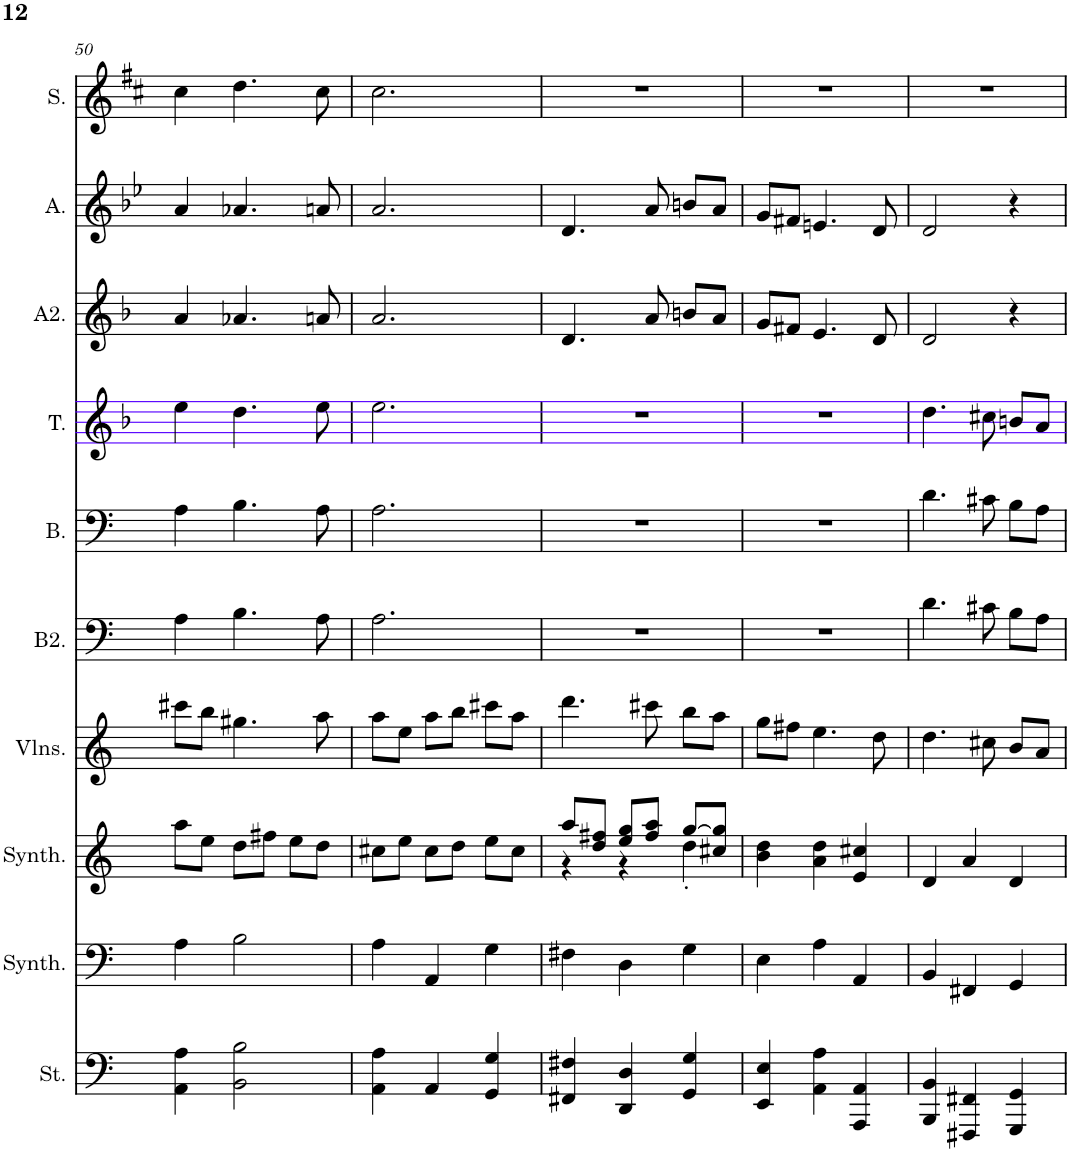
**kern	**kern	**kern	**kern	**kern	**kern	**kern	**kern	**kern	**kern
*part10	*part9	*part8	*part7	*part6	*part5	*part4	*part3	*part2	*part1
*staff10	*staff9	*staff8	*staff7	*staff6	*staff5	*staff4	*staff3	*staff2	*staff1
*I"Cordes, D'Bass/Strings, etc	*I"Synthétiseur d'instruments à cordes, Synth strings, etc	*I"Synthétiseur d'instruments à cordes, Synth strings 2	*I"Violons, 1st violins	*I"Basse 2	*I"Basse	*I"Tenor	*I"Alto 2	*I"Alto	*I"Soprano
*I'St.	*I'Synth.	*I'Synth.	*I'Vlns.	*I'B2.	*I'B.	*I'T.	*I'A2.	*I'A.	*I'S.
!!LO:PB:g=z
*clefF4	*clefG2	*clefF4	*clefG2	*clefF4	*clefF4	*clefG2	*clefG2	*clefG2	*clefG2
*k[]	*k[]	*k[]	*k[]	*k[]	*k[]	*k[b-]	*k[b-]	*k[b-e-]	*k[f#c#]
*M3/4	*M3/4	*M3/4	*M3/4	*M3/4	*M3/4	*M3/4	*M3/4	*M3/4	*M3/4
=50	=50	=50	=50	=50	=50	=50	=50	=50	=50
4AA\ 4A\	4A\	8aa\L	8ccc#X\L	4A\	4A\	4ee\	4a/	4a/	4cc#\
.	.	8ee\J	8bb\J	.	.	.	.	.	.
2BB\ 2B\	2B\	8dd\L	4.gg#X\	4.B\	4.B\	4.dd\	4.a-X/	4.a-X/	4.dd\
.	.	8ff#X\J	.	.	.	.	.	.	.
.	.	8ee\L	.	.	.	.	.	.	.
.	.	8dd\J	8aa\	8A\	8A\	8ee\	8an/	8an/	8cc#\
=51	=51	=51	=51	=51	=51	=51	=51	=51	=51
4AA\ 4A\	4A\	8cc#X\L	8aa\L	2.A\	2.A\	2.ee\	2.a/	2.a/	2.cc#\
.	.	8ee\J	8ee\J	.	.	.	.	.	.
4AA/	4AA/	8cc#\L	8aa\L	.	.	.	.	.	.
.	.	8dd\J	8bb\J	.	.	.	.	.	.
4GG/ 4G/	4G\	8ee\L	8ccc#X\L	.	.	.	.	.	.
.	.	8cc#\J	8aa\J	.	.	.	.	.	.
=52	=52	=52	=52	=52	=52	=52	=52	=52	=52
*	*	*^	*	*	*	*	*	*	*
4FF#X/ 4F#X/	4F#X\	8aa/L	4r	4.ddd\	2.r	2.r	2.r	4.d/	4.d/	2.r
.	.	8dd/ 8ff#X/J	.	.	.	.	.	.	.	.
4DD/ 4D/	4D\	8ee/ 8gg/L	4r	.	.	.	.	.	.	.
.	.	8ff#/ 8aa/J	.	8ccc#X\	.	.	.	8a/	8a/	.
4GG/ 4G/	4G\	[8gg/L	4dd'\	8bb\L	.	.	.	8bn/L	8bn/L	.
.	.	8cc#X/ 8gg/]J	.	8aa\J	.	.	.	8a/J	8a/J	.
*	*	*v	*v	*	*	*	*	*	*	*
=53	=53	=53	=53	=53	=53	=53	=53	=53	=53
4EE/ 4E/	4E\	4b\ 4dd\	8gg\L	2.r	2.r	2.r	8g/L	8g/L	2.r
.	.	.	8ff#X\J	.	.	.	8f#X/J	8f#X/J	.
4AA\ 4A\	4A\	4a\ 4dd\	4.ee\	.	.	.	4.e/	4.en/	.
4AAA/ 4AA/	4AA/	4e/ 4cc#X/	.	.	.	.	.	.	.
.	.	.	8dd\	.	.	.	8d/	8d/	.
=54	=54	=54	=54	=54	=54	=54	=54	=54	=54
4BBB/ 4BB/	4BB/	4d/	4.dd\	4.d\	4.d\	4.dd\	2d/	2d/	2.r
4FFF#X/ 4FF#X/	4FF#X/	4a/	.	.	.	.	.	.	.
.	.	.	8cc#X\	8c#X\	8c#X\	8cc#X\	.	.	.
4GGG/ 4GG/	4GG/	4d/	8b/L	8B\L	8B\L	8bn/L	4r	4r	.
.	.	.	8a/J	8A\J	8A\J	8a/J	.	.	.
=	=	=	=	=	=	=	=	=	=
*-	*-	*-	*-	*-	*-	*-	*-	*-	*-
